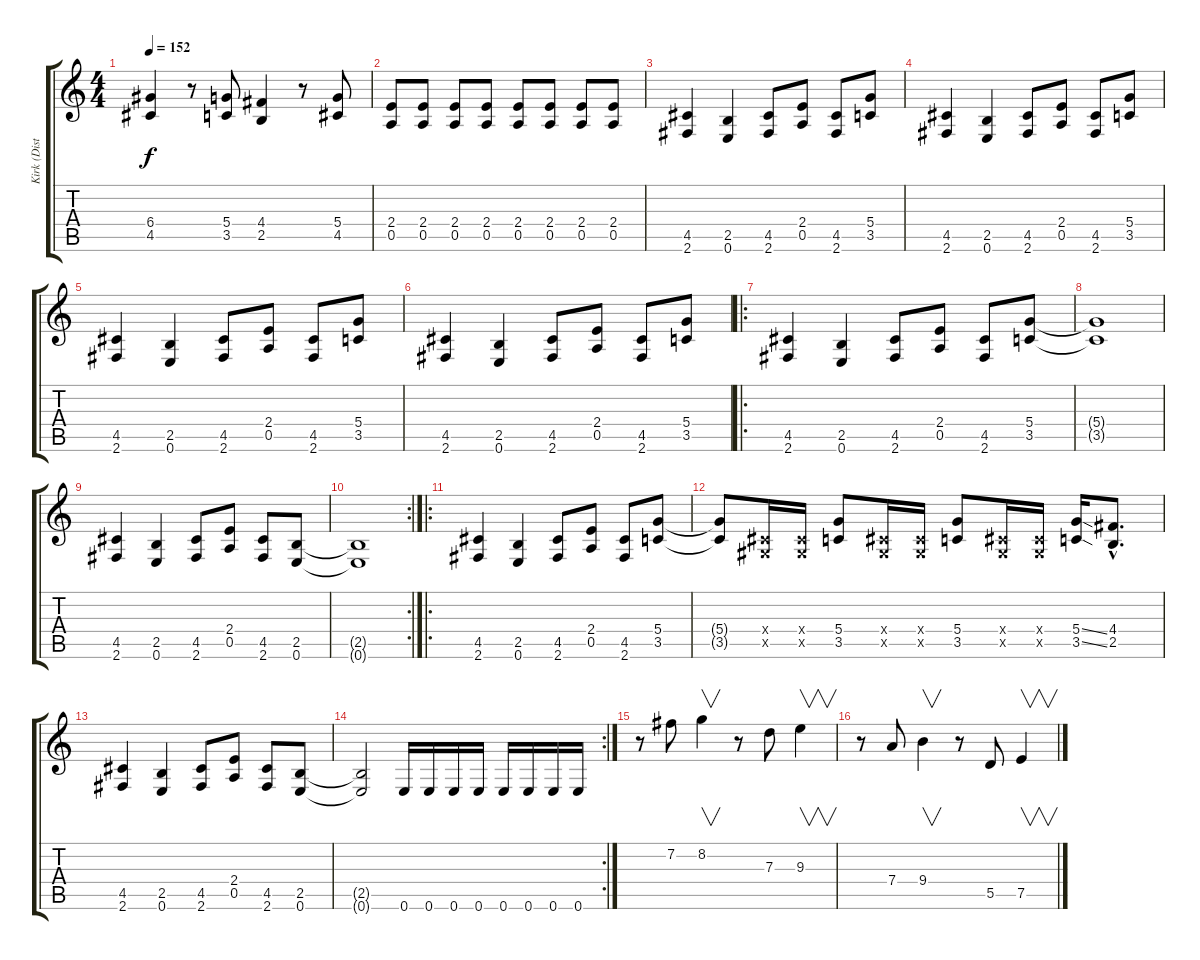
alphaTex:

\track ("Kirk (Disto Gtr)" "Kirk (Dist") {instrument distortionguitar}
\staff {score tabs}
\tuning (E4 B3 G3 D3 A2 E2) {hide}
\ts (4 4)
\tempo 152
\clef g2
\ks c
(6.4 4.5).4{dy f} r.8 (5.4 3.5).8 (4.4 2.5).4 r.8 (5.4 4.5).8 |
(2.4 0.5).8 (2.4 0.5).8 (2.4 0.5).8 (2.4 0.5).8 (2.4 0.5).8 (2.4 0.5).8 (2.4 0.5).8 (2.4 0.5).8 |
(4.5 2.6).4 (2.5 0.6).4 (4.5 2.6).8 (2.4 0.5).8 (4.5 2.6).8 (5.4 3.5).8 |
(4.5 2.6).4 (2.5 0.6).4 (4.5 2.6).8 (2.4 0.5).8 (4.5 2.6).8 (5.4 3.5).8 |
(4.5 2.6).4 (2.5 0.6).4 (4.5 2.6).8 (2.4 0.5).8 (4.5 2.6).8 (5.4 3.5).8 |
(4.5 2.6).4 (2.5 0.6).4 (4.5 2.6).8 (2.4 0.5).8 (4.5 2.6).8 (5.4 3.5).8 |
\ro
(4.5 2.6).4 (2.5 0.6).4 (4.5 2.6).8 (2.4 0.5).8 (4.5 2.6).8 (5.4 3.5).8 |
(5.4{t} 3.5{t}).1 |
(4.5 2.6).4 (2.5 0.6).4 (4.5 2.6).8 (2.4 0.5).8 (4.5 2.6).8 (2.5 0.6).8 |
\rc 2
(2.5{t} 0.6{t}).1 |
\ro
(4.5 2.6).4 (2.5 0.6).4 (4.5 2.6).8 (2.4 0.5).8 (4.5 2.6).8 (5.4 3.5).8 |
(5.4{t} 3.5{t}).8 (-1.4{x} -1.5{x}).16 (-1.4{x} -1.5{x}).16 (5.4 3.5).8 (-1.4{x} -1.5{x}).16 (-1.4{x} -1.5{x}).16 (5.4 3.5).8 (-1.4{x} -1.5{x}).16 (-1.4{x} -1.5{x}).16 (5.4{ss} 3.5{ss}).16 (4.4{hac} 2.5{hac}).8{d} |
(4.5 2.6).4 (2.5 0.6).4 (4.5 2.6).8 (2.4 0.5).8 (4.5 2.6).8 (2.5 0.6).8 |
\rc 2
(2.5{t} 0.6{t}).2 0.6.16 0.6.16 0.6.16 0.6.16 0.6.16 0.6.16 0.6.16 0.6.16 |
r.8 7.2.8 8.2.4{v} r.8 7.3.8 9.3.4{v} |
r.8 7.4.8 9.4.4{v} r.8 5.5.8 7.5.4{v}
